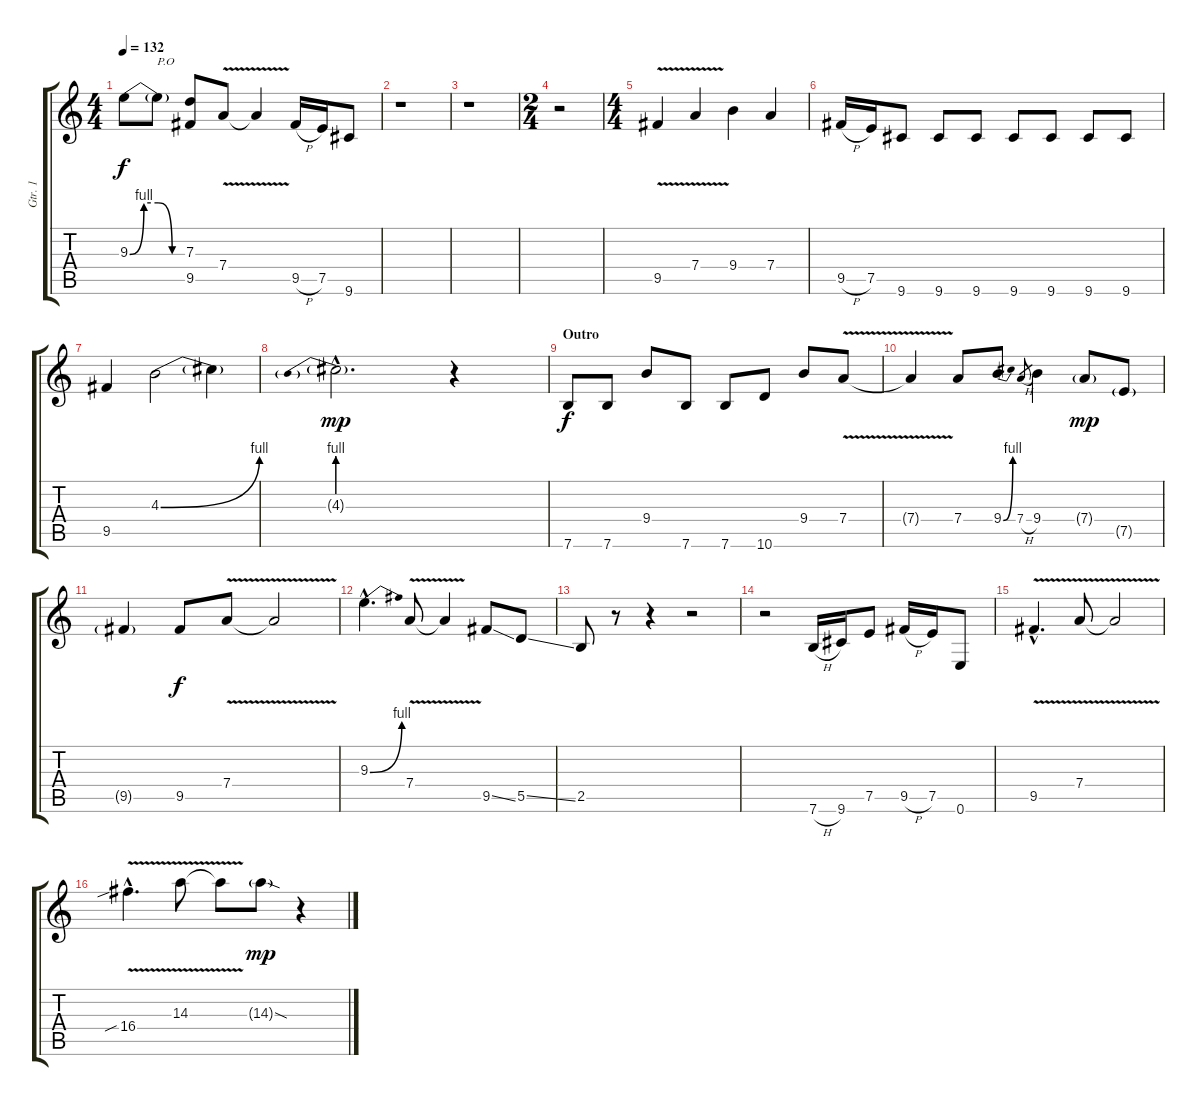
\track ("Gtr. 1" "Gtr. 1") {instrument overdrivenguitar}
\staff {score tabs}
\tuning (E4 B3 G3 D3 A2 E2) {hide}
\ts (4 4)
\tempo 132
\clef g2
\ks c
9.3{be (custom 0 0 15 4 30 4 45 0 60 0)}.8{dy f} 9.3{t}.8{txt "P.O"} (7.3 9.5).8 7.4{v}.8 7.4{t}.4 9.5{h}.16 7.5.16 9.6.8 |
r.1 |
r.1 |
\ts (2 4)
r.2 |
\ts (4 4)
9.5{v}.4 7.4{v}.4 9.4.4 7.4.4 |
9.5{h}.16 7.5.16 9.6.8 9.6.8 9.6.8 9.6.8 9.6.8 9.6.8 9.6.8 |
9.5.4 4.3{be (bend 0 0 60 4)}.2 4.3{t}.4 |
4.3{be (prebend 0 4 60 4) g hac}.2{d dy mp} r.4 |
\section ("" "Outro")
7.6.8{dy f} 7.6.8 9.4.8 7.6.8 7.6.8 10.6.8 9.4.8 7.4{v}.8 |
7.4{t}.4 7.4.8 9.4{be (bend 0 0 60 4)}.8 7.4{h}.8{gr} 9.4.4 7.4{g}.8{dy mp} 7.5{g}.8 |
9.5{g}.4 9.5.8{dy f} 7.4{v}.8 7.4{t}.2 |
9.3{be (bend 0 0 60 4) hac}.4{d} 7.4{v}.8 7.4{t}.4 9.5{ss}.8 5.5{ss}.8 |
2.5.8 r.8 r.4 r.2 |
r.2 7.6{h}.16 9.6.16 7.5.8 9.5{h}.16 7.5.16 0.6.8 |
9.5{v hac}.4{d} 7.4{v}.8 7.4{t}.2 |
16.4{v sib hac}.4{d} 14.3{v}.8 14.3{t}.8 14.3{sod g}.8{dy mp} r.4
